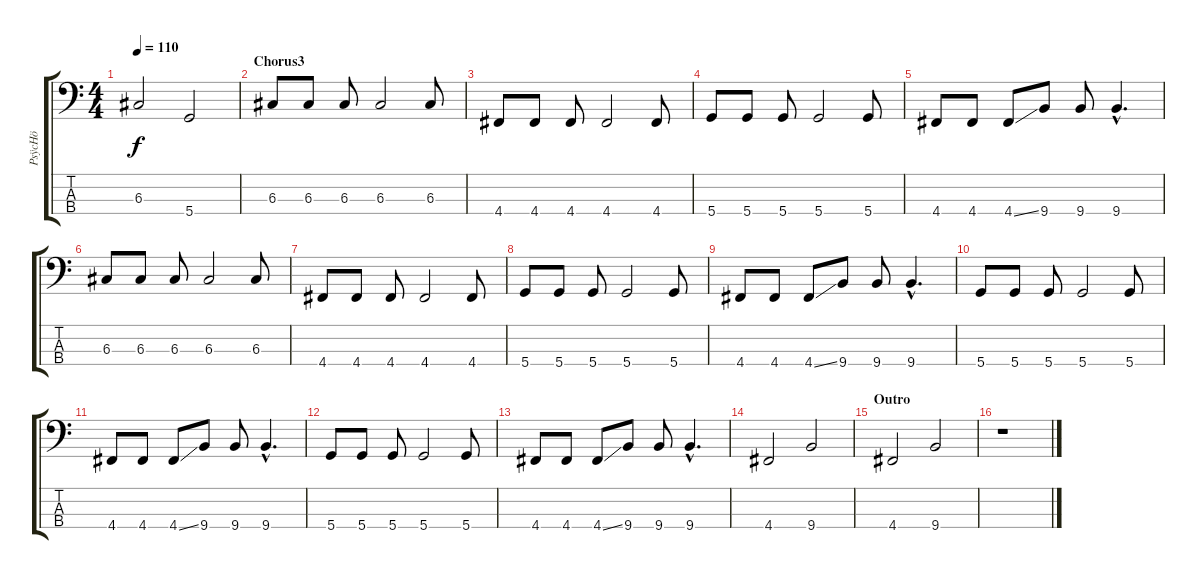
\track ("PsÿcHö" "PsÿcHö") {instrument electricbassfinger}
\staff {score tabs}
\tuning (F2 C2 G1 D1) {hide}
\ts (4 4)
\tempo 110
\clef f4
\ks c
6.3.2{dy f} 5.4.2 |
\section ("" "Chorus3")
6.3.8 6.3.8 6.3.8 6.3.2 6.3.8 |
4.4.8 4.4.8 4.4.8 4.4.2 4.4.8 |
5.4.8 5.4.8 5.4.8 5.4.2 5.4.8 |
4.4.8 4.4.8 4.4{ss}.8 9.4.8 9.4.8 9.4{hac}.4{d} |
6.3.8 6.3.8 6.3.8 6.3.2 6.3.8 |
4.4.8 4.4.8 4.4.8 4.4.2 4.4.8 |
5.4.8 5.4.8 5.4.8 5.4.2 5.4.8 |
4.4.8 4.4.8 4.4{ss}.8 9.4.8 9.4.8 9.4{hac}.4{d} |
5.4.8 5.4.8 5.4.8 5.4.2 5.4.8 |
4.4.8 4.4.8 4.4{ss}.8 9.4.8 9.4.8 9.4{hac}.4{d} |
5.4.8 5.4.8 5.4.8 5.4.2 5.4.8 |
4.4.8 4.4.8 4.4{ss}.8 9.4.8 9.4.8 9.4{hac}.4{d} |
4.4.2 9.4.2 |
\section ("" "Outro")
4.4.2 9.4.2 |
r.1
